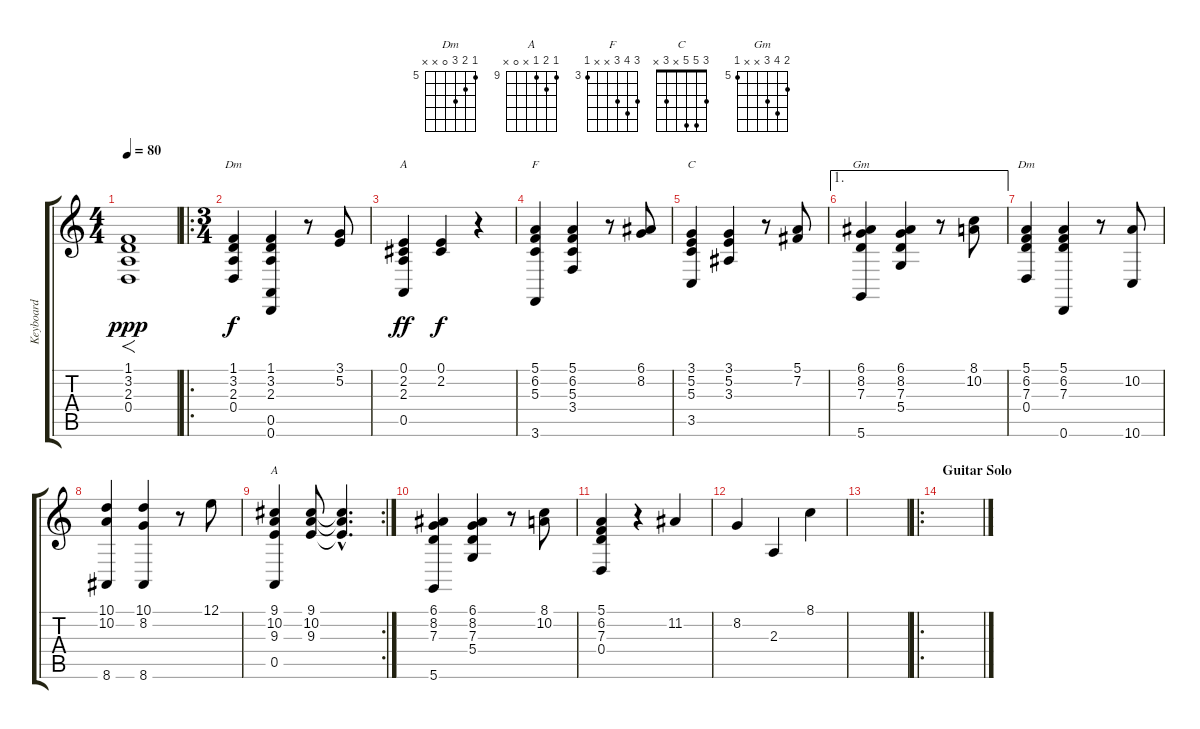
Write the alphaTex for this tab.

\track ("Keyboard" "Keyboard") {instrument stringensemble1}
\staff {score tabs}
\tuning (E4 B3 G3 D3 A2 D2) {hide}
\chord ("Dm" 1 3 2 0 x x)
\chord ("A" 0 2 2 x 0 x)
\chord ("F" 5 6 5 x x 3) {firstfret 3}
\chord ("C" 3 5 5 x 3 x)
\chord ("Gm" 6 8 7 x x 5) {firstfret 5}
\chord ("Dm" 5 6 7 0 x x) {firstfret 5}
\chord ("A" 9 10 9 x 0 x) {firstfret 9}
\ts (4 4)
\tempo 80
\clef g2
\ks c
(1.1 3.2 2.3 0.4).1{f dy ppp volume 13 instrument stringensemble1} |
\ro
\ts (3 4)
(1.1 3.2 2.3 0.4).4{ch "Dm" dy f} (1.1 3.2 2.3 0.5 0.6).4 r.8 (3.1 5.2).8 |
(0.1 2.2 2.3 0.5).4{ch "A" dy ff} (0.1 2.2).4{dy f} r.4 |
(5.1 6.2 5.3 3.6).4{ch "F"} (5.1 6.2 5.3 3.4).4 r.8 (6.1 8.2).8 |
(3.1 5.2 5.3 3.5).4{ch "C"} (3.1 5.2 3.3).4 r.8 (5.1 7.2).8 |
\ae 1
(6.1 8.2 7.3 5.6).4{ch "Gm"} (6.1 8.2 7.3 5.4).4 r.8 (8.1 10.2).8 |
(5.1 6.2 7.3 0.4).4{ch "Dm"} (5.1 6.2 7.3 0.6).4 r.8 (10.2 10.6).8 |
(10.1 10.2 8.6).4 (10.1 8.2 8.6).4 r.8 12.1.8 |
\rc 2
(9.1 10.2 9.3 0.5).4{ch "A"} (9.1 10.2 9.3).8 (9.1{hac t} 10.2{hac t} 9.3{hac t}).4{d} |
(6.1 8.2 7.3 5.6).4 (6.1 8.2 7.3 5.4).4 r.8 (8.1 10.2).8 |
(5.1 6.2 7.3 0.4).4 r.4 11.2.4 |
8.2.4 2.3.4 8.1.4 |
|
\ro
\section ("" "Guitar Solo")
